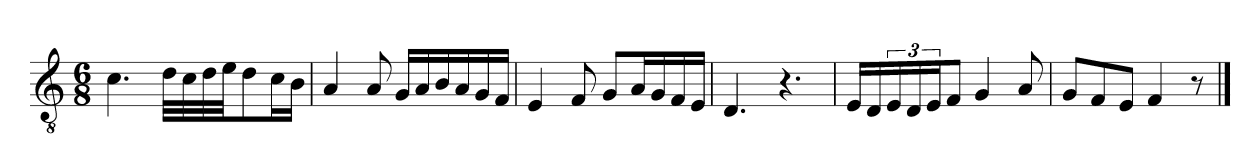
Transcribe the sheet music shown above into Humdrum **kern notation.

**kern
*part1
*staff1
*clefGv2
*k[]
*C:
*M6/8
=1
4.c\
32d\LLL
32c\
32d\
32e\JJ
8d\
16c\L
16B\JJ
=2
4A/
8A/
16G/LL
16A/
16B/
16A/
16G/
16F/JJ
=3
4E/
8F/
8G/L
16A/L
16G/
16F/
16E/JJ
=4
4.D/
4.r
=5
16E/LL
16D/
24E/
24D/
24E/J
8F/J
4G/
8A/
!!LO:LB:g=z
=6
8G/L
8F/
8E/J
4F/
8r
==
*-
